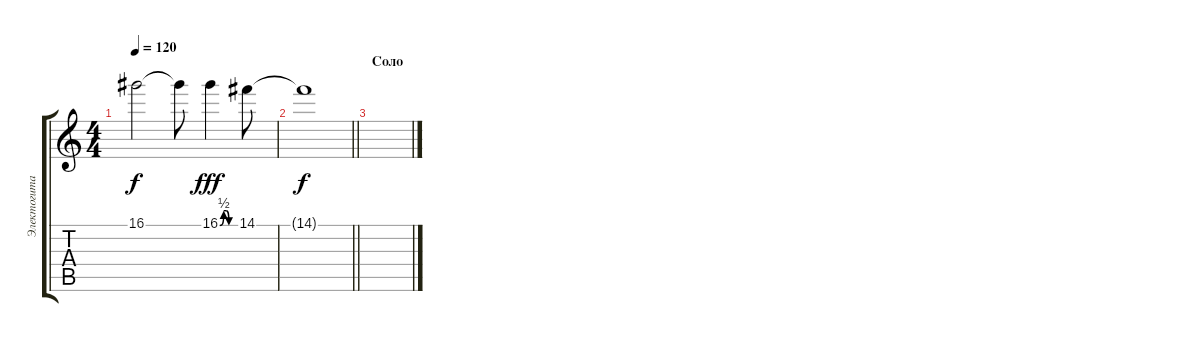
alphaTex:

\track ("Электогитара №2" "Электогита") {instrument electricguitarclean}
\staff {score tabs}
\tuning (E4 B3 G3 D3 A2 E2) {hide}
\ts (4 4)
\tempo 120
\clef g2
\ks c
16.1{t}.2{dy f} 16.1{t}.8 16.1{be (custom 0 0 15 2 25 2 35 0 60 0)}.4{dy fff} 14.1.8 |
\barLineRight lightlight
14.1{t}.1{dy f} |
\section ("" "Соло")
